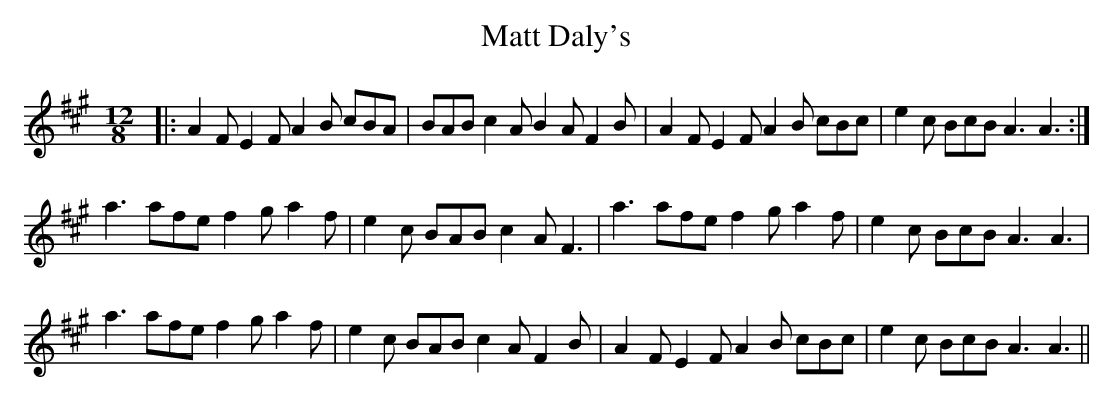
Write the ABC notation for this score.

X:1
T: Matt Daly's
M: 12/8
L: 1/8
K: Amaj
|:A2 F E2 F A2 B cBA|BAB c2 A B2 A F2 B|A2 F E2 F A2 B cBc|e2 c BcB A3 A3:|
a3 afe f2 g a2 f|e2 c BAB c2 A F3|a3 afe f2 g a2 f|e2 c BcB A3 A3|
a3 afe f2 g a2 f|e2 c BAB c2 A F2 B|A2 F E2 F A2 B cBc|e2 c BcB A3 A3||
